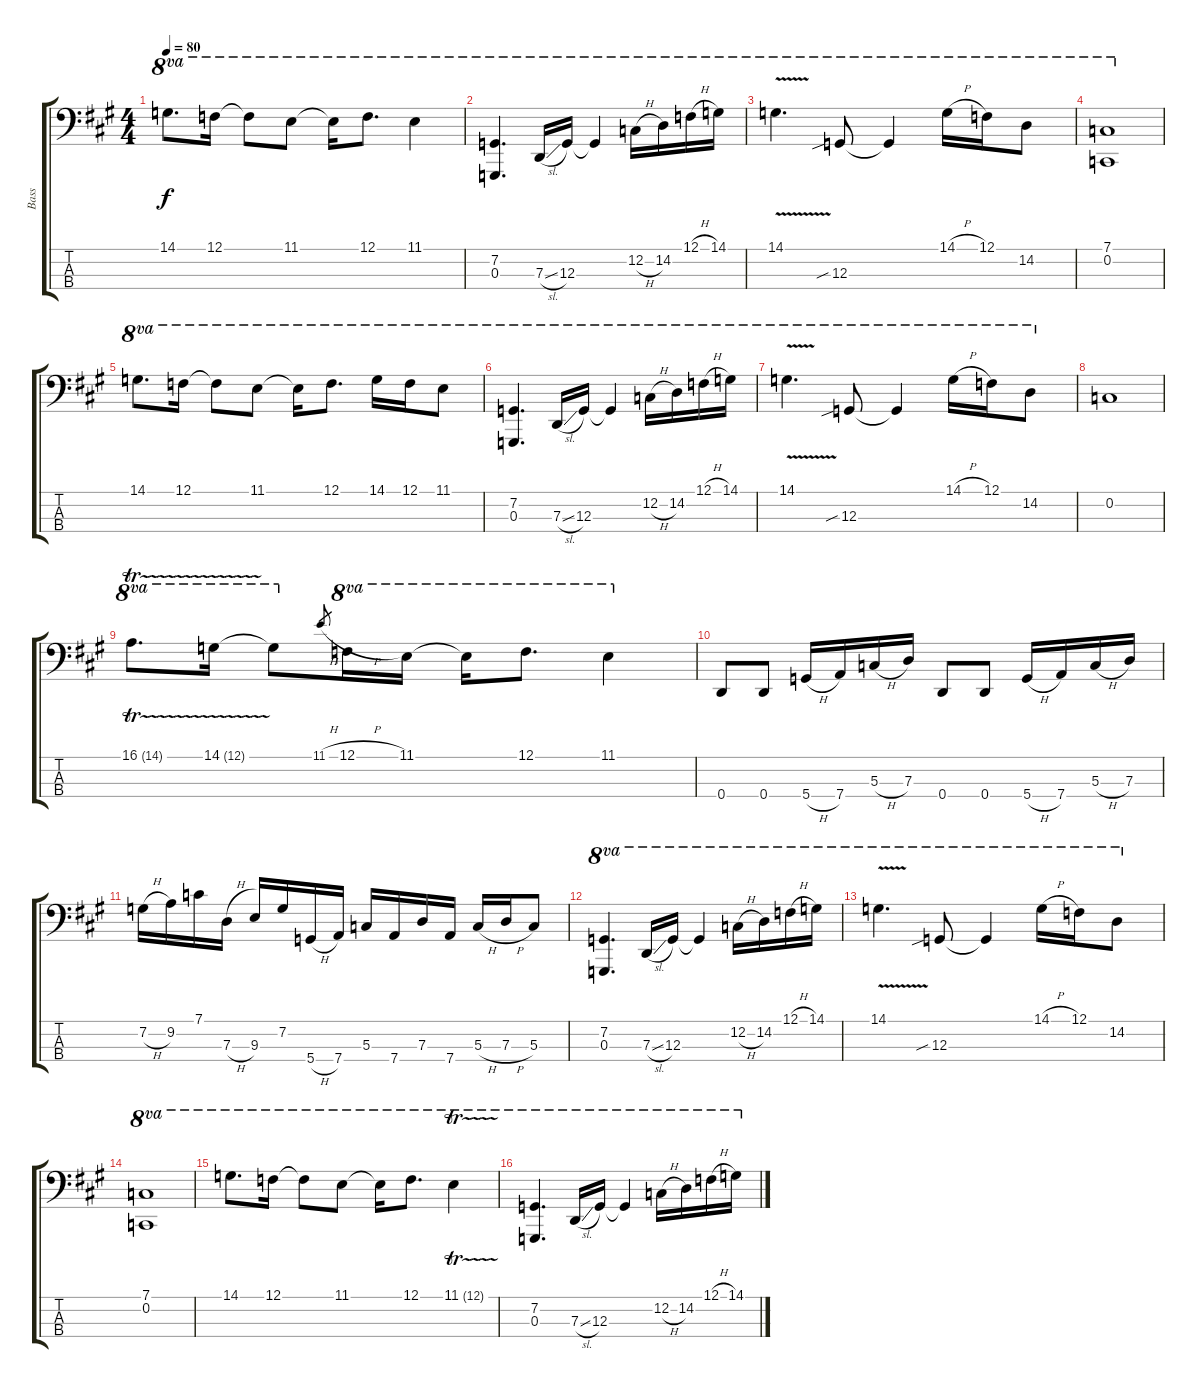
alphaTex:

\track ("Bass" "Bass") {instrument electricbasspick}
\staff {score tabs}
\tuning (F2 C2 G1 D1) {hide}
\ts (4 4)
\tempo 80
\clef f4
\ks a
14.1.8{d ot 8va dy f} 12.1.16{ot 8va} 12.1{t}.8{ot 8va} 11.1.8{ot 8va} 11.1{t}.16{ot 8va} 12.1.8{d ot 8va} 11.1.4{ot 8va} |
(7.2 0.3).4{d ot 8va} 7.3{sl}.16{ot 8va} 12.3.16{ot 8va} 12.3{t}.4{ot 8va} 12.2{h}.16{ot 8va} 14.2.16{ot 8va} 12.1{h}.16{ot 8va} 14.1.16{ot 8va} |
14.1{v}.4{d ot 8va} 12.3{sib}.8{ot 8va} 12.3{t}.4{ot 8va} 14.1{h}.16{ot 8va} 12.1.16{ot 8va} 14.2.8{ot 8va} |
(7.1 0.2).1{ot 8va} |
14.1.8{d ot 8va} 12.1.16{ot 8va} 12.1{t}.8{ot 8va} 11.1.8{ot 8va} 11.1{t}.16{ot 8va} 12.1.8{d ot 8va} 14.1.16{ot 8va} 12.1.16{ot 8va} 11.1.8{ot 8va} |
(7.2 0.3).4{d ot 8va} 7.3{sl}.16{ot 8va} 12.3.16{ot 8va} 12.3{t}.4{ot 8va} 12.2{h}.16{ot 8va} 14.2.16{ot 8va} 12.1{h}.16{ot 8va} 14.1.16{ot 8va} |
14.1{v}.4{d ot 8va} 12.3{sib}.8{ot 8va} 12.3{t}.4{ot 8va} 14.1{h}.16{ot 8va} 12.1.16{ot 8va} 14.2.8{ot 8va} |
0.2.1 |
16.1{tr (14 32)}.8{d ot 8va} 14.1{tr (12 32)}.16{ot 8va} 14.1{t}.8{ot 8va} 11.1{h}.8{gr} 12.1{h}.16{ot 8va} 11.1.16{ot 8va} 11.1{t}.16{ot 8va} 12.1.8{d ot 8va} 11.1.4{ot 8va} |
0.4.8 0.4.8 5.4{h}.16 7.4.16 5.3{h}.16 7.3.16 0.4.8 0.4.8 5.4{h}.16 7.4.16 5.3{h}.16 7.3.16 |
7.2{h}.16 9.2.16 7.1.16 7.3{h}.16 9.3.16 7.2.16 5.4{h}.16 7.4.16 5.3.16 7.4.16 7.3.16 7.4.16 5.3{h}.16 7.3{h}.16 5.3.8 |
(7.2 0.3).4{d ot 8va} 7.3{sl}.16{ot 8va} 12.3.16{ot 8va} 12.3{t}.4{ot 8va} 12.2{h}.16{ot 8va} 14.2.16{ot 8va} 12.1{h}.16{ot 8va} 14.1.16{ot 8va} |
14.1{v}.4{d ot 8va} 12.3{sib}.8{ot 8va} 12.3{t}.4{ot 8va} 14.1{h}.16{ot 8va} 12.1.16{ot 8va} 14.2.8{ot 8va} |
(7.1 0.2).1{ot 8va} |
14.1.8{d ot 8va} 12.1.16{ot 8va} 12.1{t}.8{ot 8va} 11.1.8{ot 8va} 11.1{t}.16{ot 8va} 12.1.8{d ot 8va} 11.1{tr (12 32)}.4{ot 8va} |
(7.2 0.3).4{d ot 8va} 7.3{sl}.16{ot 8va} 12.3.16{ot 8va} 12.3{t}.4{ot 8va} 12.2{h}.16{ot 8va} 14.2.16{ot 8va} 12.1{h}.16{ot 8va} 14.1.16{ot 8va}
